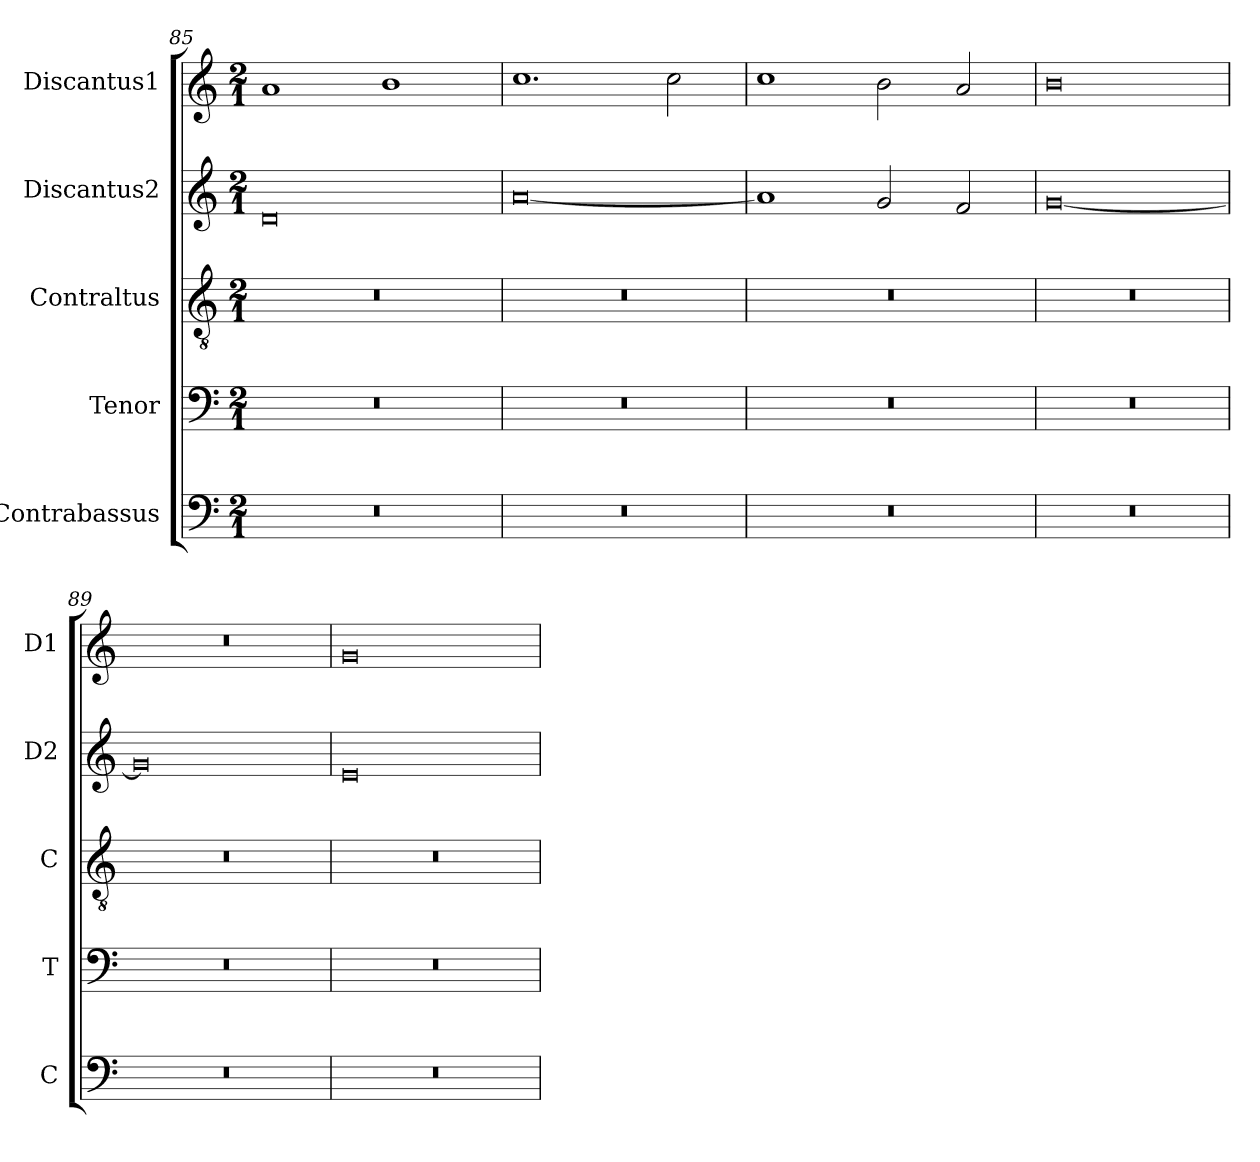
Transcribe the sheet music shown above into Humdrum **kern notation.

**kern	**kern	**kern	**kern	**kern
*part5	*part4	*part3	*part2	*part1
*staff5	*staff4	*staff3	*staff2	*staff1
*I"Contrabassus	*I"Tenor	*I"Contraltus	*I"Discantus2	*I"Discantus1
*I'C	*I'T	*I'C	*I'D2	*I'D1
*clefF4	*clefF4	*clefGv2	*clefG2	*clefG2
*k[]	*k[]	*k[]	*k[]	*k[]
*M2/1	*M2/1	*M2/1	*M2/1	*M2/1
=85	=85	=85	=85	=85
0r	0r	0r	0d	1a
.	.	.	.	1b
=86	=86	=86	=86	=86
0r	0r	0r	[0a	1.cc
.	.	.	.	2cc\
=87	=87	=87	=87	=87
0r	0r	0r	1a]	1cc
.	.	.	2g/	2b\
.	.	.	2f/	2a/
=88	=88	=88	=88	=88
0r	0r	0r	[0g	0b
=89	=89	=89	=89	=89
0r	0r	0r	0g]	0r
=90	=90	=90	=90	=90
0r	0r	0r	0e	0g
=	=	=	=	=
*-	*-	*-	*-	*-
